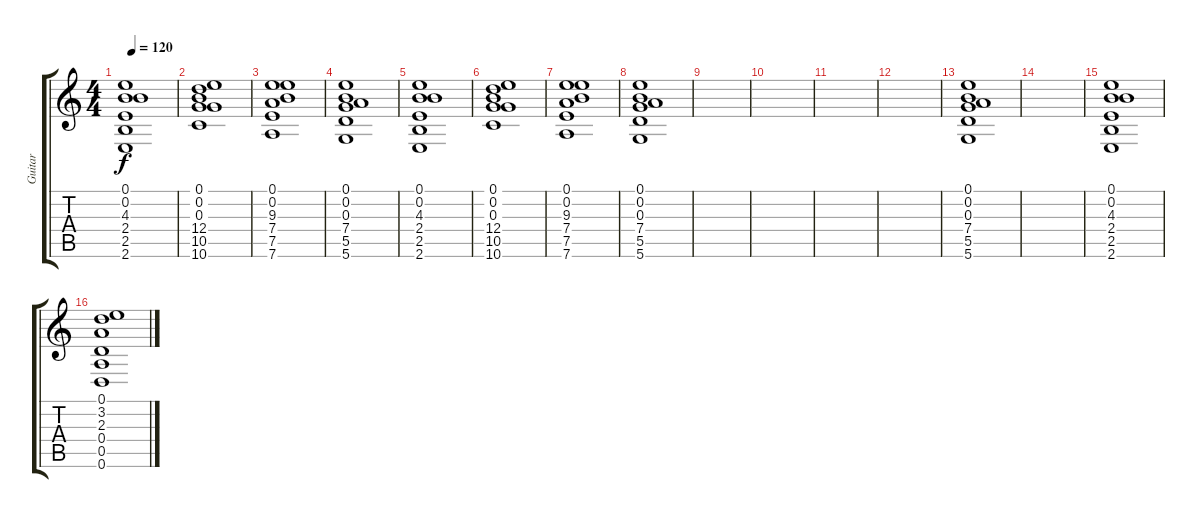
\track ("Guitar" "Guitar") {instrument electricguitarclean}
\staff {score tabs}
\tuning (E4 B3 G3 D3 A2 D2) {hide}
\ts (4 4)
\tempo 120
\clef g2
\ks c
(0.1 0.2 4.3 2.4 2.5 2.6).1{dy f} |
(0.1 0.2 0.3 12.4 10.5 10.6).1 |
(0.1 0.2 9.3 7.4 7.5 7.6).1 |
(0.1 0.2 0.3 7.4 5.5 5.6).1 |
(0.1 0.2 4.3 2.4 2.5 2.6).1 |
(0.1 0.2 0.3 12.4 10.5 10.6).1 |
(0.1 0.2 9.3 7.4 7.5 7.6).1 |
(0.1 0.2 0.3 7.4 5.5 5.6).1 |
|
|
|
|
(0.1 0.2 0.3 7.4 5.5 5.6).1 |
|
(0.1 0.2 4.3 2.4 2.5 2.6).1 |
(0.1 3.2 2.3 0.4 0.5 0.6).1
